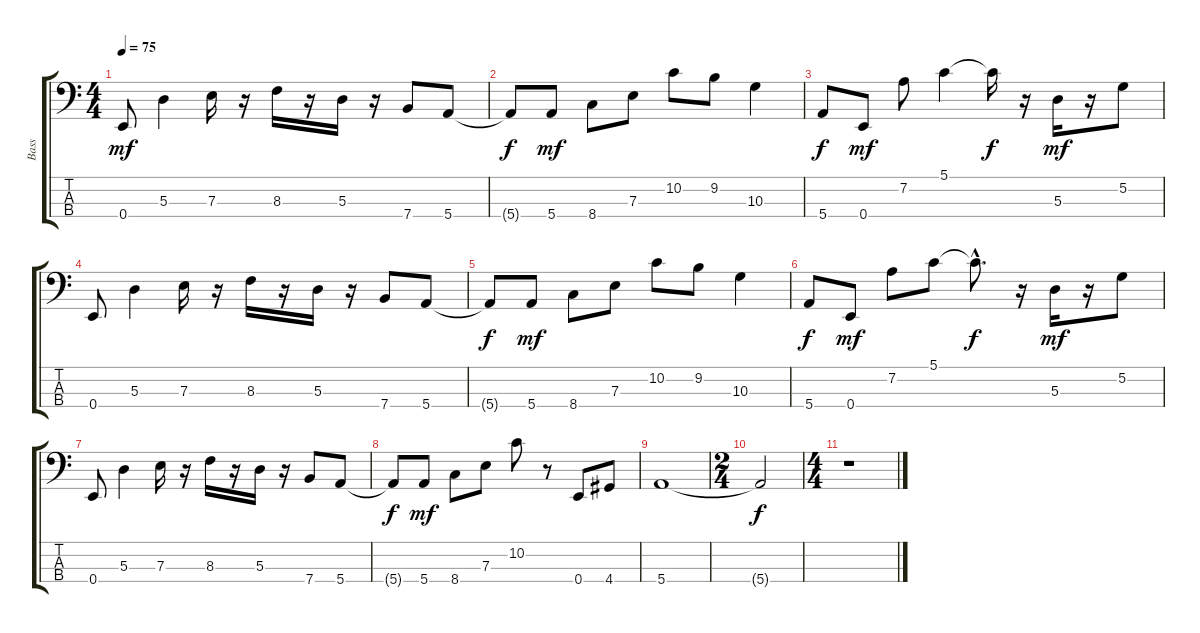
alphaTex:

\track ("Bass" "Bass") {instrument fretlessbass}
\staff {score tabs}
\tuning (G2 D2 A1 E1) {hide}
\ts (4 4)
\tempo 75
\clef f4
\ks c
0.4.8{dy mf} 5.3.4 7.3.16 r.16 8.3.16 r.16 5.3.16 r.16 7.4.8 5.4.8 |
5.4{t}.8{dy f} 5.4.8{dy mf} 8.4.8 7.3.8 10.2.8 9.2.8 10.3.4 |
5.4.8{dy f} 0.4.8{dy mf} 7.2.8 5.1.4 5.1{t}.16{dy f} r.16 5.3.16{dy mf} r.16 5.2.8 |
0.4.8 5.3.4 7.3.16 r.16 8.3.16 r.16 5.3.16 r.16 7.4.8 5.4.8 |
5.4{t}.8{dy f} 5.4.8{dy mf} 8.4.8 7.3.8 10.2.8 9.2.8 10.3.4 |
5.4.8{dy f} 0.4.8{dy mf} 7.2.8 5.1.8 5.1{hac t}.8{d dy f} r.16 5.3.16{dy mf} r.16 5.2.8 |
0.4.8 5.3.4 7.3.16 r.16 8.3.16 r.16 5.3.16 r.16 7.4.8 5.4.8 |
5.4{t}.8{dy f} 5.4.8{dy mf} 8.4.8 7.3.8 10.2.8 r.8 0.4.8{instrument electricbassfinger} 4.4.8 |
5.4.1 |
\ts (2 4)
5.4{t}.2{dy f} |
\ts (4 4)
r.1{instrument fretlessbass}
